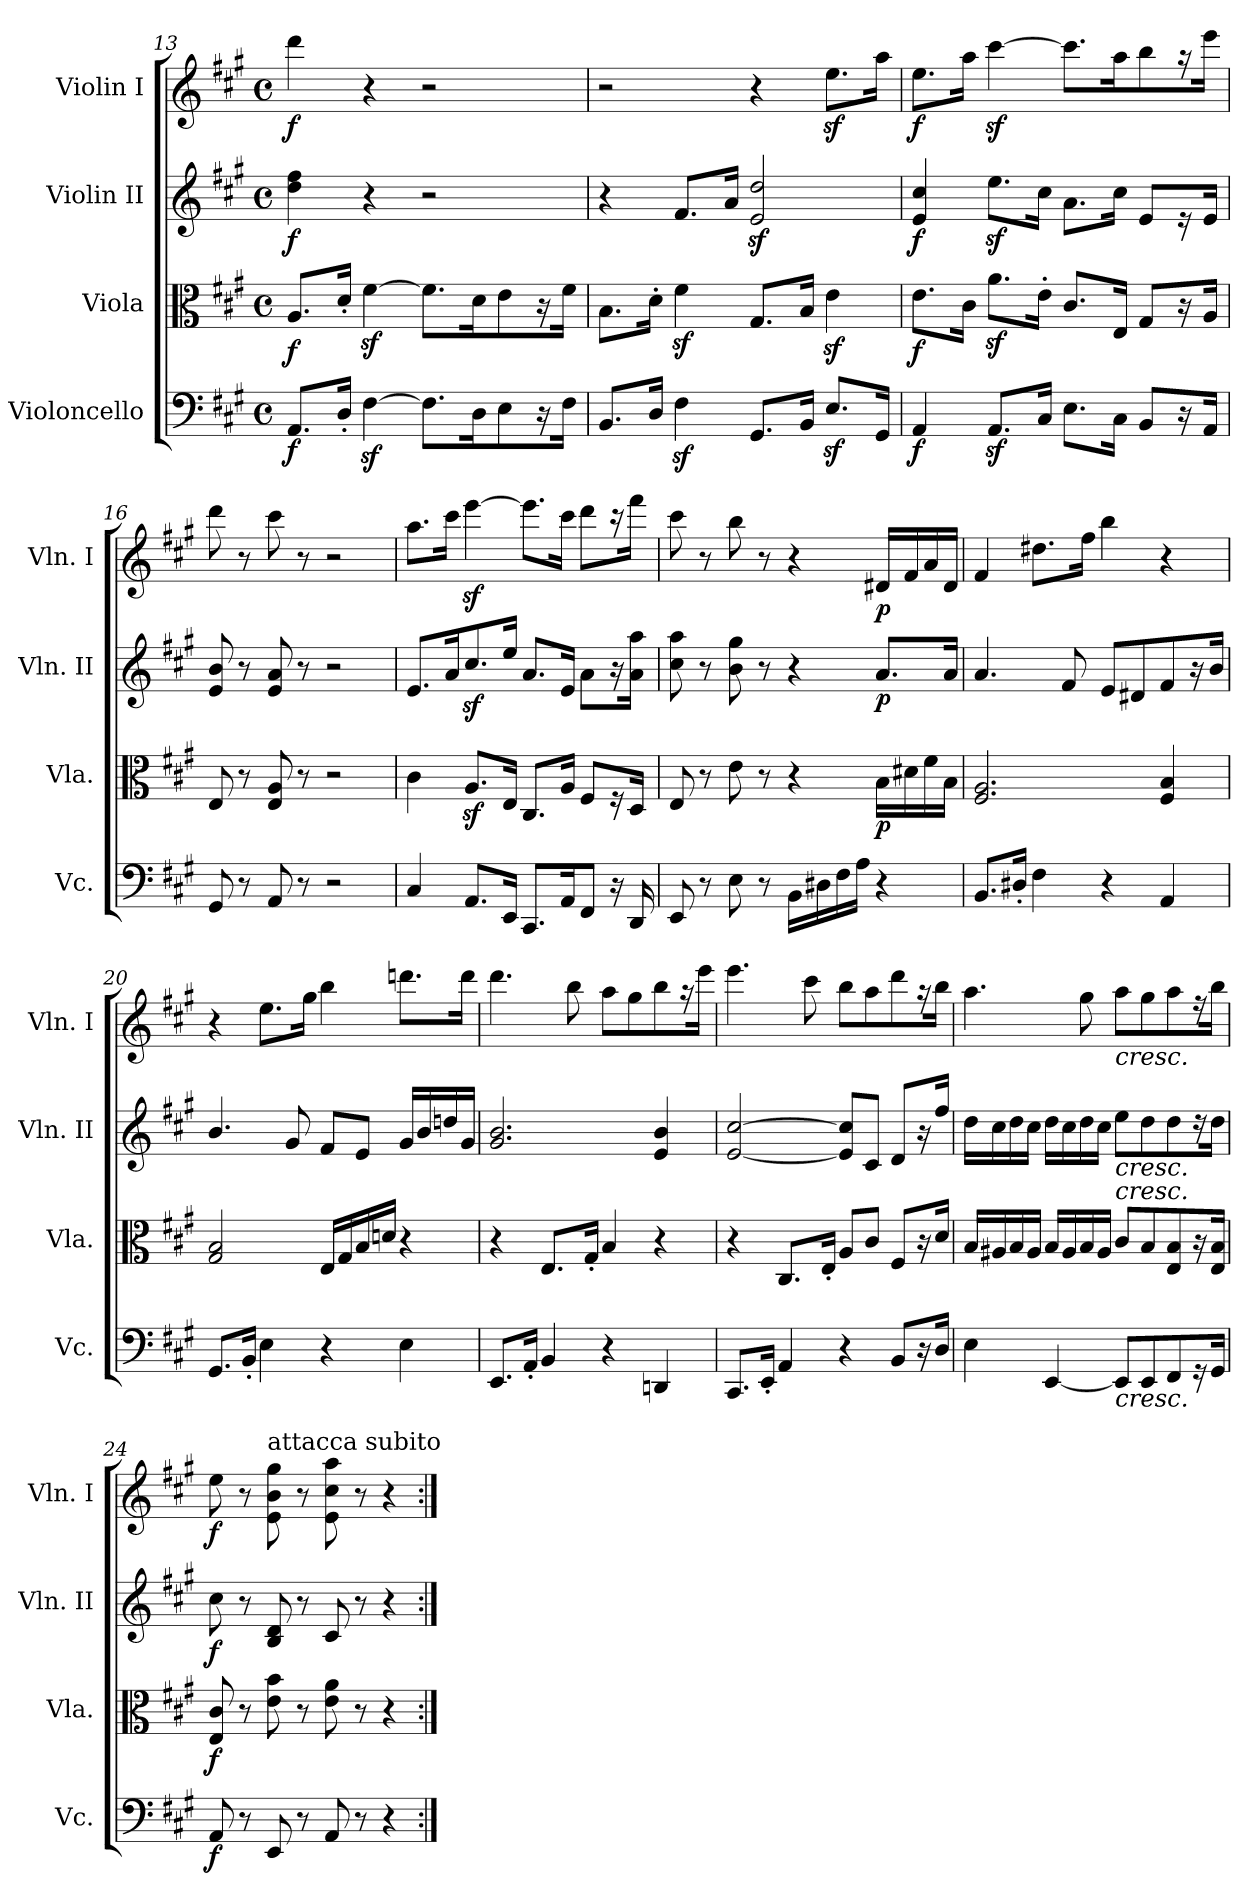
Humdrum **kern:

**kern	**dynam	**kern	**dynam	**kern	**dynam	**kern	**dynam
*part4	*part4	*part3	*part3	*part2	*part2	*part1	*part1
*staff4	*staff4	*staff3	*staff3	*staff2	*staff2	*staff1	*staff1
*I"Violoncello	*	*I"Viola	*	*I"Violin II	*	*I"Violin I	*
*I'Vc.	*	*I'Vla.	*	*I'Vln. II	*	*I'Vln. I	*
*clefF4	*	*clefC3	*	*clefG2	*	*clefG2	*
*k[f#c#g#]	*	*k[f#c#g#]	*	*k[f#c#g#]	*	*k[f#c#g#]	*
*M4/4	*	*M4/4	*	*M4/4	*	*M4/4	*
*met(c)	*	*met(c)	*	*met(c)	*	*met(c)	*
=13	=13	=13	=13	=13	=13	=13	=13
!	!LO:DY:b	!	!LO:DY:b	!	!LO:DY:b	!	!LO:DY:b
8.AA/L	f	8.A/L	f	4dd\ 4ff#\	f	4ddd\	f
16D'/Jk	.	16d'/Jk	.	.	.	.	.
[4F#z<\	.	[4f#z<\	.	4r	.	4r	.
8.F#\L]	.	8.f#\L]	.	2r	.	2r	.
16D\K	.	16d\K	.	.	.	.	.
8E\	.	8e\	.	.	.	.	.
16r	.	16r	.	.	.	.	.
16F#\Jk	.	16f#\Jk	.	.	.	.	.
=14	=14	=14	=14	=14	=14	=14	=14
8.BB/L	.	8.B\L	.	4r	.	2r	.
16D/Jk	.	16d'\Jk	.	.	.	.	.
4F#z<\	.	4f#z<\	.	8.f#/L	.	.	.
.	.	.	.	16a/Jk	.	.	.
8.GG#/L	.	8.G#/L	.	2e/z< 2dd/z<	.	4r	.
16BB/Jk	.	16B/Jk	.	.	.	.	.
8.Ez</L	.	4ez<\	.	.	.	8.eez<\L	.
16GG#/Jk	.	.	.	.	.	16aa\Jk	.
=15	=15	=15	=15	=15	=15	=15	=15
!	!LO:DY:b	!	!LO:DY:b	!	!LO:DY:b	!	!LO:DY:b
4AA/	f	8.e\L	f	4e/ 4cc#/	f	8.ee\L	f
.	.	16c#\Jk	.	.	.	16aa\Jk	.
8.AAz</L	.	8.az<\L	.	8.eez<\L	.	[4ccc#z<\	.
16C#/Jk	.	16e'\Jk	.	16cc#\Jk	.	.	.
8.E\L	.	8.c#/L	.	8.a\L	.	8.ccc#\L]	.
16C#\Jk	.	16E/Jk	.	16cc#\Jk	.	16aa\K	.
8BB/L	.	8G#/L	.	8e/L	.	8bb\	.
16r	.	16r	.	16r	.	16r	.
16AA/Jk	.	16A/Jk	.	16e/Jk	.	16eee\Jk	.
=16	=16	=16	=16	=16	=16	=16	=16
8GG#/	.	8E/	.	8e/ 8b/	.	8ddd\	.
8r	.	8r	.	8r	.	8r	.
8AA/	.	8E/ 8A/	.	8e/ 8a/	.	8ccc#\	.
8r	.	8r	.	8r	.	8r	.
2r	.	2r	.	2r	.	2r	.
=17	=17	=17	=17	=17	=17	=17	=17
4C#/	.	4c#\	.	8.e/L	.	8.aa\L	.
.	.	.	.	16a/K	.	16ccc#\Jk	.
8.AA/L	.	8.Az</L	.	8.cc#z</	.	[4eeez<\	.
16EE/Jk	.	16E/Jk	.	16ee/Jk	.	.	.
8.CC#/L	.	8.C#/L	.	8.a/L	.	8.eee\L]	.
16AA/K	.	16A/Jk	.	16e/Jk	.	16ccc#\Jk	.
8FF#/J	.	8F#/L	.	8a\L	.	8ddd\L	.
16r	.	16r	.	16r	.	16r	.
16DD/	.	16D/Jk	.	16a\ 16aa\Jk	.	16fff#\Jk	.
=18	=18	=18	=18	=18	=18	=18	=18
8EE/	.	8E/	.	8cc#\ 8aa\	.	8ccc#\	.
8r	.	8r	.	8r	.	8r	.
8E\	.	8e\	.	8b\ 8gg#\	.	8bb\	.
8r	.	8r	.	8r	.	8r	.
16BB\LL	.	4r	.	4r	.	4r	.
16D#X\	.	.	.	.	.	.	.
16F#\	.	.	.	.	.	.	.
16A\JJ	.	.	.	.	.	.	.
!	!	!	!LO:DY:b	!	!LO:DY:b	!	!LO:DY:b
4r	.	16B\LL	p	8.a/L	p	16d#X/LL	p
.	.	16d#X\	.	.	.	16f#/	.
.	.	16f#\	.	.	.	16a/	.
.	.	16B\JJ	.	16a/Jk	.	16d#/JJ	.
=19	=19	=19	=19	=19	=19	=19	=19
8.BB/L	.	2.F#/ 2.A/	.	4.a/	.	4f#/	.
16D#X'/Jk	.	.	.	.	.	.	.
4F#\	.	.	.	.	.	8.dd#X\L	.
.	.	.	.	8f#/	.	.	.
.	.	.	.	.	.	16ff#\Jk	.
4r	.	.	.	8e/L	.	4bb\	.
.	.	.	.	8d#X/	.	.	.
4AA/	.	4F#/ 4B/	.	8f#/	.	4r	.
.	.	.	.	16r	.	.	.
.	.	.	.	16b/Jk	.	.	.
=20	=20	=20	=20	=20	=20	=20	=20
8.GG#/L	.	2G#/ 2B/	.	4.b/	.	4r	.
16BB'/Jk	.	.	.	.	.	.	.
4E\	.	.	.	.	.	8.ee\L	.
.	.	.	.	8g#/	.	.	.
.	.	.	.	.	.	16gg#\Jk	.
4r	.	16E/LL	.	8f#/L	.	4bb\	.
.	.	16G#/	.	.	.	.	.
.	.	16B/	.	8e/J	.	.	.
.	.	16dn/JJ	.	.	.	.	.
4E\	.	4r	.	16g#/LL	.	8.dddn\L	.
.	.	.	.	16b/	.	.	.
.	.	.	.	16ddn/	.	.	.
.	.	.	.	16g#/JJ	.	16ddd\Jk	.
=21	=21	=21	=21	=21	=21	=21	=21
8.EE/L	.	4r	.	2.g#/ 2.b/	.	4.ddd\	.
16AA'/Jk	.	.	.	.	.	.	.
4BB/	.	8.E/L	.	.	.	.	.
.	.	.	.	.	.	8bb\	.
.	.	16G#'/Jk	.	.	.	.	.
4r	.	4B/	.	.	.	8aa\L	.
.	.	.	.	.	.	8gg#\	.
4DDn/	.	4r	.	4e/ 4b/	.	8bb\	.
.	.	.	.	.	.	16r	.
.	.	.	.	.	.	16eee\Jk	.
=22	=22	=22	=22	=22	=22	=22	=22
8.CC#/L	.	4r	.	[2e/ [2cc#/	.	4.eee\	.
16EE'/Jk	.	.	.	.	.	.	.
4AA/	.	8.C#/L	.	.	.	.	.
.	.	.	.	.	.	8ccc#\	.
.	.	16E'/Jk	.	.	.	.	.
4r	.	8A/L	.	8e/] 8cc#/]L	.	8bb\L	.
.	.	8c#/J	.	8c#/J	.	8aa\	.
8BB/L	.	8F#/L	.	8d/L	.	8ddd\	.
16r	.	16r	.	16r	.	16r	.
16D/Jk	.	16d/Jk	.	16ff#/Jk	.	16bb\Jk	.
=23	=23	=23	=23	=23	=23	=23	=23
4E\	.	16B/LL	.	16dd\LL	.	4.aa\	.
.	.	16A#X/	.	16cc#\	.	.	.
.	.	16B/	.	16dd\	.	.	.
.	.	16A#/JJ	.	16cc#\JJ	.	.	.
[4EE/	.	16B/LL	.	16dd\LL	.	.	.
.	.	16A#/	.	16cc#\	.	.	.
.	.	16B/	.	16dd\	.	8gg#\	.
.	.	16A#/JJ	.	16cc#\JJ	.	.	.
!	!	!	!	!	!	!LO:TX:b:i:t=cresc.	!
!	!	!	!	!LO:TX:b:i:t=cresc.	!	!	!
!	!	!LO:TX:a:i:t=cresc.	!	!	!	!	!
!LO:TX:b:i:t=cresc.	!	!	!	!	!	!	!
8EE/L]	.	8c#/L	.	8ee\L	.	8aa\L	.
8EE/	.	8B/	.	8dd\	.	8gg#\	.
8FF#/	.	8E/ 8B/	.	8dd\	.	8aa\	.
16r	.	16r	.	16r	.	16r	.
16GG#/Jk	.	16E/ 16B/Jk	.	16dd\Jk	.	16bb\Jk	.
=24	=24	=24	=24	=24	=24	=24	=24
!	!LO:DY:b	!	!LO:DY:b	!	!LO:DY:b	!	!LO:DY:b
8AA/	f	8E/ 8c#/	f	8cc#\	f	8ee\	f
8r	.	8r	.	8r	.	8r	.
!	!	!	!	!	!	!LO:TX:a:t=attacca subito	!
8EE/	.	8e\ 8b\	.	8B/ 8d/	.	8e\ 8b\ 8gg#\	.
8r	.	8r	.	8r	.	8r	.
8AA/	.	8e\ 8a\	.	8c#/	.	8e\ 8cc#\ 8aa\	.
8r	.	8r	.	8r	.	8r	.
4r	.	4r	.	4r	.	4r	.
=:|!	=:|!	=:|!	=:|!	=:|!	=:|!	=:|!	=:|!
*-	*-	*-	*-	*-	*-	*-	*-
